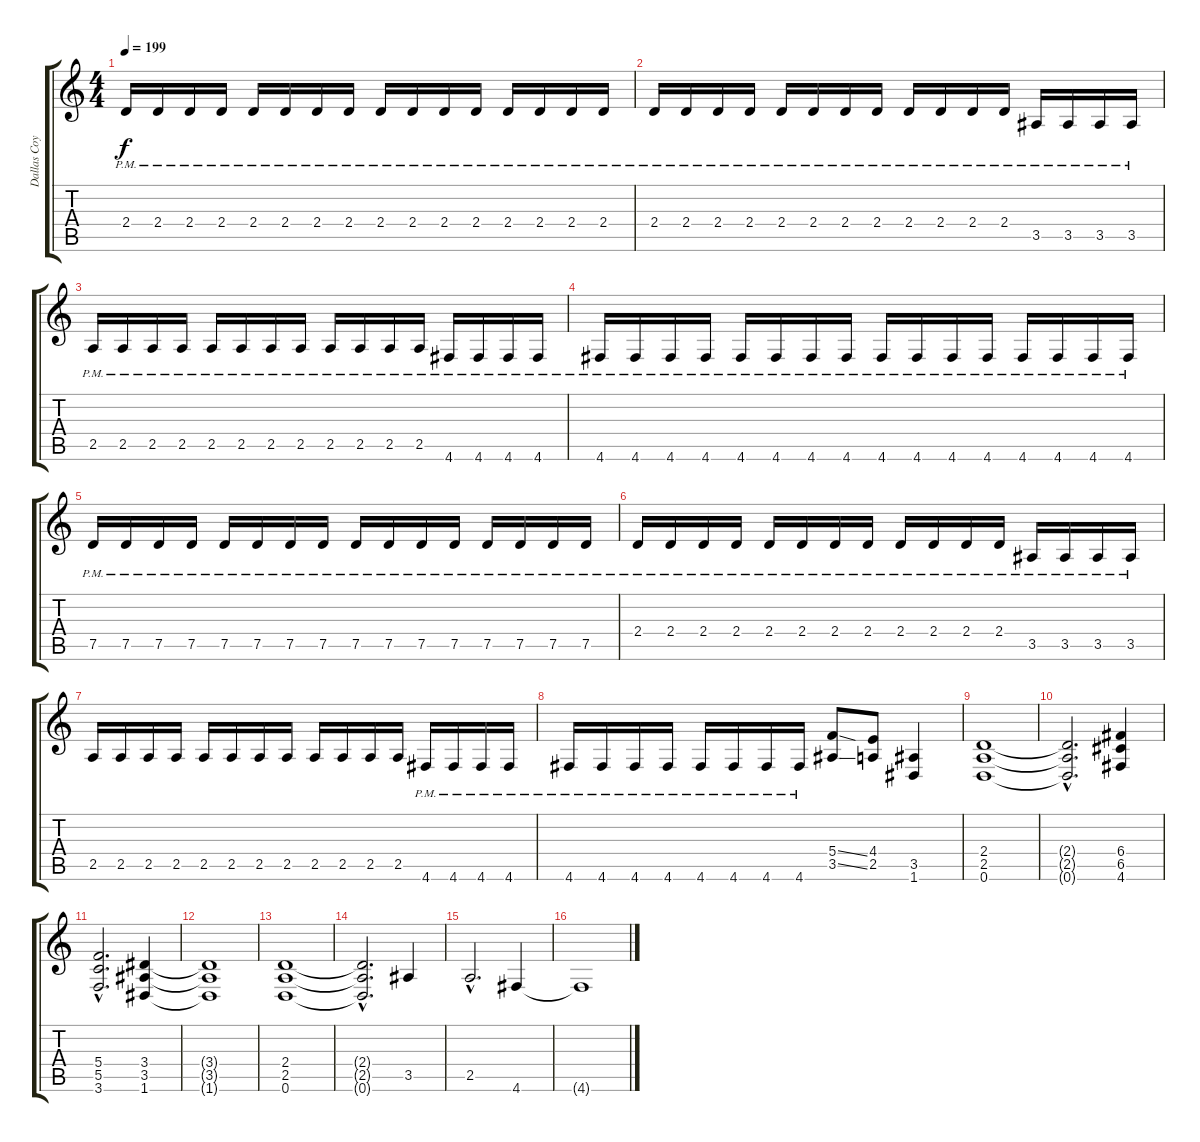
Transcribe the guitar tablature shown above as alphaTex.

\track ("Dallas Coyle (Guitar)" "Dallas Coy") {instrument distortionguitar}
\staff {score tabs}
\tuning (D4 A3 F3 C3 G2 D2) {hide}
\ts (4 4)
\tempo 199
\clef g2
\ks c
2.4{pm}.16{dy f} 2.4{pm}.16 2.4{pm}.16 2.4{pm}.16 2.4{pm}.16 2.4{pm}.16 2.4{pm}.16 2.4{pm}.16 2.4{pm}.16 2.4{pm}.16 2.4{pm}.16 2.4{pm}.16 2.4{pm}.16 2.4{pm}.16 2.4{pm}.16 2.4{pm}.16 |
2.4{pm}.16 2.4{pm}.16 2.4{pm}.16 2.4{pm}.16 2.4{pm}.16 2.4{pm}.16 2.4{pm}.16 2.4{pm}.16 2.4{pm}.16 2.4{pm}.16 2.4{pm}.16 2.4{pm}.16 3.5{pm}.16 3.5{pm}.16 3.5{pm}.16 3.5{pm}.16 |
2.5{pm}.16 2.5{pm}.16 2.5{pm}.16 2.5{pm}.16 2.5{pm}.16 2.5{pm}.16 2.5{pm}.16 2.5{pm}.16 2.5{pm}.16 2.5{pm}.16 2.5{pm}.16 2.5{pm}.16 4.6{pm}.16 4.6{pm}.16 4.6{pm}.16 4.6{pm}.16 |
4.6{pm}.16 4.6{pm}.16 4.6{pm}.16 4.6{pm}.16 4.6{pm}.16 4.6{pm}.16 4.6{pm}.16 4.6{pm}.16 4.6{pm}.16 4.6{pm}.16 4.6{pm}.16 4.6{pm}.16 4.6{pm}.16 4.6{pm}.16 4.6{pm}.16 4.6{pm}.16 |
7.5{pm}.16 7.5{pm}.16 7.5{pm}.16 7.5{pm}.16 7.5{pm}.16 7.5{pm}.16 7.5{pm}.16 7.5{pm}.16 7.5{pm}.16 7.5{pm}.16 7.5{pm}.16 7.5{pm}.16 7.5{pm}.16 7.5{pm}.16 7.5{pm}.16 7.5{pm}.16 |
2.4{pm}.16 2.4{pm}.16 2.4{pm}.16 2.4{pm}.16 2.4{pm}.16 2.4{pm}.16 2.4{pm}.16 2.4{pm}.16 2.4{pm}.16 2.4{pm}.16 2.4{pm}.16 2.4{pm}.16 3.5{pm}.16 3.5{pm}.16 3.5{pm}.16 3.5{pm}.16 |
2.5.16 2.5.16 2.5.16 2.5.16 2.5.16 2.5.16 2.5.16 2.5.16 2.5.16 2.5.16 2.5.16 2.5.16 4.6{pm}.16 4.6{pm}.16 4.6{pm}.16 4.6{pm}.16 |
4.6{pm}.16 4.6{pm}.16 4.6{pm}.16 4.6{pm}.16 4.6{pm}.16 4.6{pm}.16 4.6{pm}.16 4.6{pm}.16 (5.4{ss} 3.5{ss}).8 (4.4 2.5).8 (3.5 1.6).4 |
(2.4 2.5 0.6).1 |
(2.4{hac t} 2.5{hac t} 0.6{hac t}).2{d} (6.4 6.5 4.6).4 |
(5.4{hac} 5.5{hac} 3.6{hac}).2{d} (3.4 3.5 1.6).4 |
(3.4{t} 3.5{t} 1.6{t}).1 |
(2.4 2.5 0.6).1 |
(2.4{hac t} 2.5{hac t} 0.6{hac t}).2{d} 3.5.4 |
2.5{hac}.2{d} 4.6.4 |
4.6{t}.1
